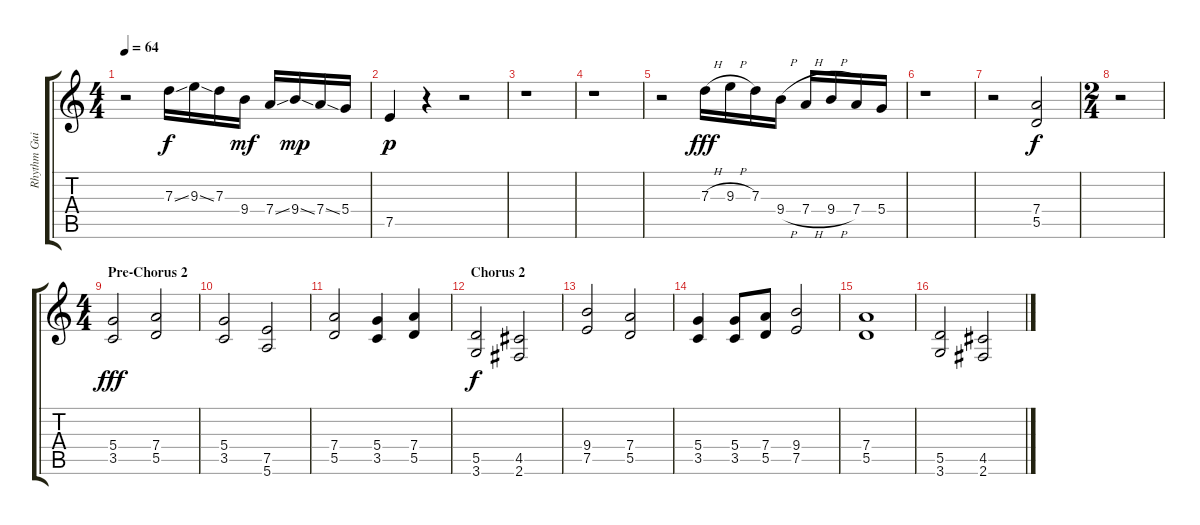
\track ("Rhythm Guitar - John Norum" "Rhythm Gui") {instrument distortionguitar}
\staff {score tabs}
\tuning (E4 B3 G3 D3 A2 E2) {hide}
\ts (4 4)
\tempo 64
\clef g2
\ks c
r.2{dy mf} 7.3{ss}.16{dy f} 9.3{ss}.16 7.3.16 9.4.16{dy mf} 7.4{ss}.16 9.4{ss}.16{dy mp} 7.4{ss}.16 5.4.16 |
7.5.4{dy p} r.4 r.2 |
r.1 |
r.1 |
r.2 7.3{h}.16{dy fff} 9.3{h}.16 7.3.16 9.4{h}.16 7.4{h}.16 9.4{h}.16 7.4.16 5.4.16 |
r.1 |
r.2 (7.4 5.5).2{dy f} |
\ts (2 4)
r.2 |
\ts (4 4)
\section ("" "Pre-Chorus 2")
(5.4 3.5).2{dy fff} (7.4 5.5).2 |
(5.4 3.5).2 (7.5 5.6).2 |
(7.4 5.5).2 (5.4 3.5).4 (7.4 5.5).4 |
\section ("" "Chorus 2")
(5.5 3.6).2{dy f} (4.5 2.6).2 |
(9.4 7.5).2 (7.4 5.5).2 |
(5.4 3.5).4 (5.4 3.5).8 (7.4 5.5).8 (9.4 7.5).2 |
(7.4 5.5).1 |
(5.5 3.6).2 (4.5 2.6).2
